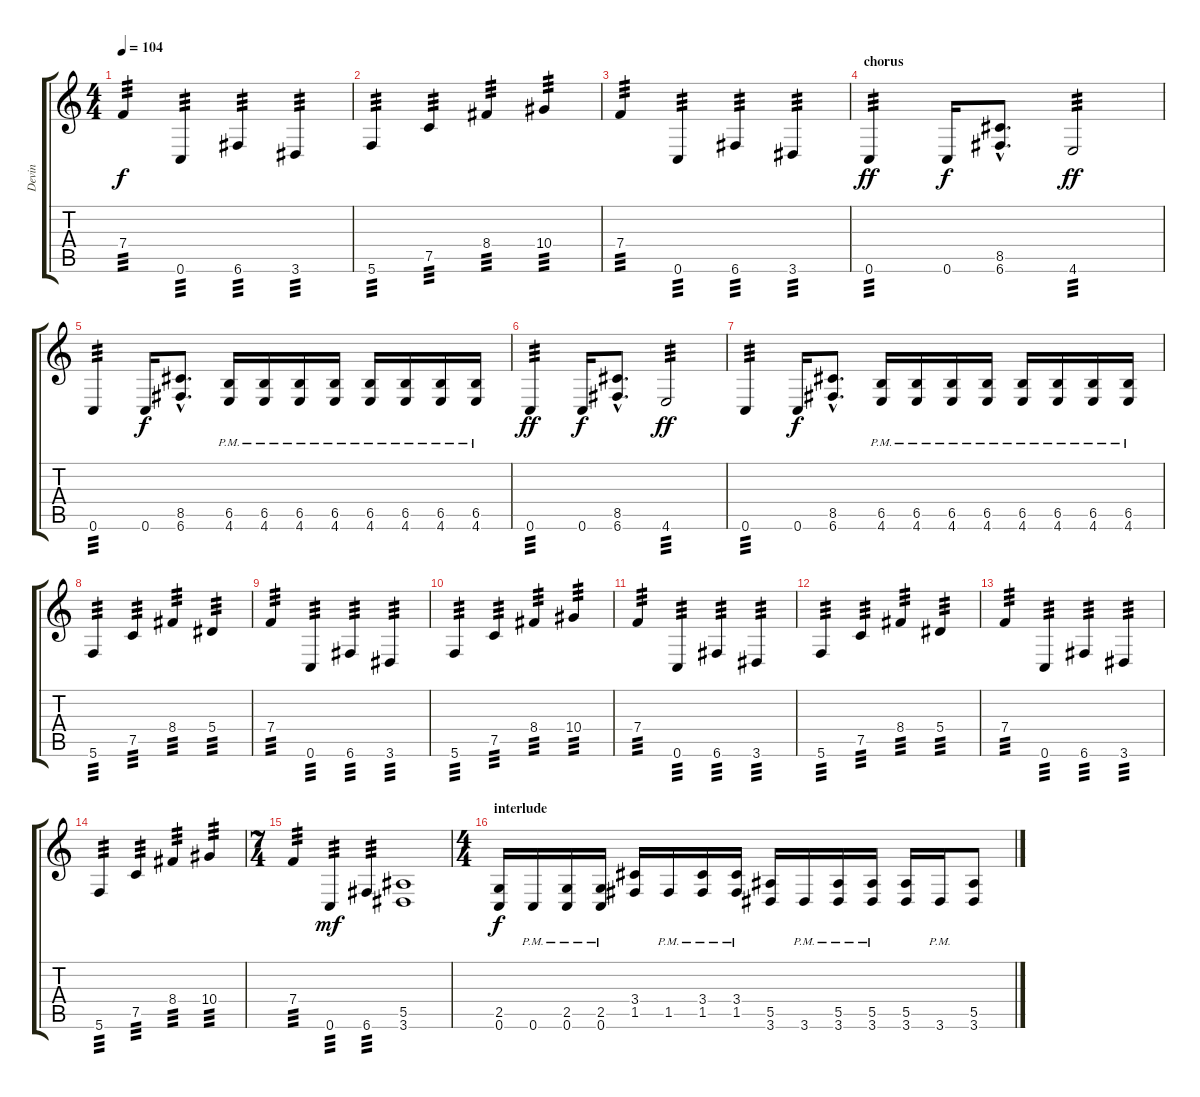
\track ("Devin" "Devin") {instrument distortionguitar}
\staff {score tabs}
\tuning (C4 G3 Eb3 Bb2 F2 C2) {hide}
\ts (4 4)
\tempo 104
\clef g2
\ks c
7.4.4{tp 3 dy f} 0.6.4{tp 3} 6.6.4{tp 3} 3.6.4{tp 3} |
5.6.4{tp 3} 7.5.4{tp 3} 8.4.4{tp 3} 10.4.4{tp 3} |
7.4.4{tp 3} 0.6.4{tp 3} 6.6.4{tp 3} 3.6.4{tp 3} |
\section ("" "chorus")
0.6.4{tp 3 dy ff} 0.6.16{dy f} (8.5{hac} 6.6{hac}).8{d} 4.6.2{tp 3 dy ff} |
0.6.4{tp 3} 0.6.16{dy f} (8.5{hac} 6.6{hac}).8{d} (6.5{pm} 4.6{pm}).16 (6.5{pm} 4.6{pm}).16 (6.5{pm} 4.6{pm}).16 (6.5{pm} 4.6{pm}).16 (6.5{pm} 4.6{pm}).16 (6.5{pm} 4.6{pm}).16 (6.5{pm} 4.6{pm}).16 (6.5{pm} 4.6{pm}).16 |
0.6.4{tp 3 dy ff} 0.6.16{dy f} (8.5{hac} 6.6{hac}).8{d} 4.6.2{tp 3 dy ff} |
0.6.4{tp 3} 0.6.16{dy f} (8.5{hac} 6.6{hac}).8{d} (6.5{pm} 4.6{pm}).16 (6.5{pm} 4.6{pm}).16 (6.5{pm} 4.6{pm}).16 (6.5{pm} 4.6{pm}).16 (6.5{pm} 4.6{pm}).16 (6.5{pm} 4.6{pm}).16 (6.5{pm} 4.6{pm}).16 (6.5{pm} 4.6{pm}).16 |
5.6.4{tp 3} 7.5.4{tp 3} 8.4.4{tp 3} 5.4.4{tp 3} |
7.4.4{tp 3} 0.6.4{tp 3} 6.6.4{tp 3} 3.6.4{tp 3} |
5.6.4{tp 3} 7.5.4{tp 3} 8.4.4{tp 3} 10.4.4{tp 3} |
7.4.4{tp 3} 0.6.4{tp 3} 6.6.4{tp 3} 3.6.4{tp 3} |
5.6.4{tp 3} 7.5.4{tp 3} 8.4.4{tp 3} 5.4.4{tp 3} |
7.4.4{tp 3} 0.6.4{tp 3} 6.6.4{tp 3} 3.6.4{tp 3} |
5.6.4{tp 3} 7.5.4{tp 3} 8.4.4{tp 3} 10.4.4{tp 3} |
\ts (7 4)
7.4.4{tp 3} 0.6.4{tp 3 dy mf} 6.6.4{tp 3} (5.5 3.6).1 |
\ts (4 4)
\section ("" "interlude")
(2.5 0.6).16{dy f volume 12} 0.6{pm}.16 (2.5{pm} 0.6{pm}).16 (2.5{pm} 0.6{pm}).16 (3.4 1.5).16 1.5{pm}.16 (3.4 1.5{pm}).16 (3.4 1.5{pm}).16 (5.5 3.6).16 3.6{pm}.16 (5.5 3.6{pm}).16 (5.5 3.6{pm}).16 (5.5 3.6).16 3.6{pm}.16 (5.5 3.6).8
